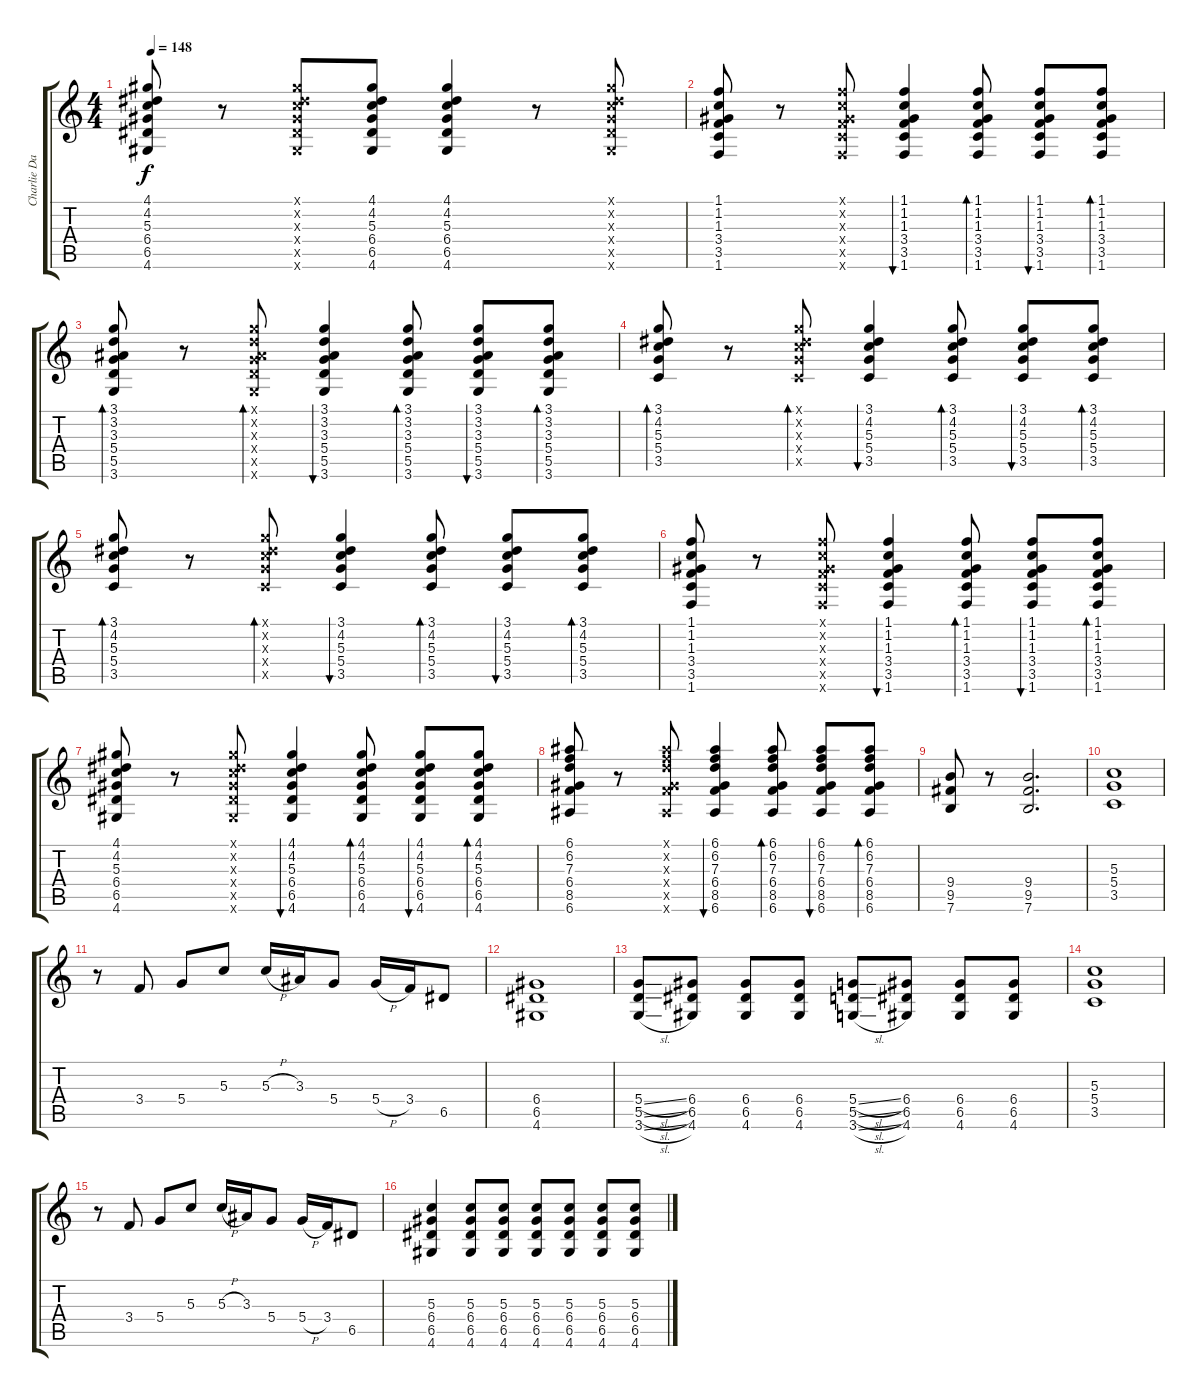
\track ("Charlie Daniels Guitar" "Charlie Da") {instrument overdrivenguitar}
\staff {score tabs}
\tuning (E4 B3 G3 D3 A2 E2) {hide}
\ts (4 4)
\tempo 148
\clef g2
\ks c
(4.1 4.2 5.3 6.4 6.5 4.6).8{dy f} r.8 (4.1{x} 4.2{x} 5.3{x} 6.4{x} 6.5{x} 4.6{x}).8 (4.1 4.2 5.3 6.4 6.5 4.6).8 (4.1 4.2 5.3 6.4 6.5 4.6).4 r.8 (4.1{x} 4.2{x} 5.3{x} 6.4{x} 6.5{x} 4.6{x}).8 |
(1.1 1.2 1.3 3.4 3.5 1.6).8 r.8 (1.1{x} 1.2{x} 1.3{x} 3.4{x} 3.5{x} 1.6{x}).8 (1.1 1.2 1.3 3.4 3.5 1.6).4{bu 60} (1.1 1.2 1.3 3.4 3.5 1.6).8{bd 60} (1.1 1.2 1.3 3.4 3.5 1.6).8{bu 60} (1.1 1.2 1.3 3.4 3.5 1.6).8{bd 60} |
(3.1 3.2 3.3 5.4 5.5 3.6).8{bd 60} r.8 (3.1{x} 3.2{x} 3.3{x} 5.4{x} 5.5{x} 3.6{x}).8{bd 60} (3.1 3.2 3.3 5.4 5.5 3.6).4{bu 60} (3.1 3.2 3.3 5.4 5.5 3.6).8{bd 60} (3.1 3.2 3.3 5.4 5.5 3.6).8{bu 60} (3.1 3.2 3.3 5.4 5.5 3.6).8{bd 60} |
(3.1 4.2 5.3 5.4 3.5).8{bd 60} r.8 (3.1{x} 4.2{x} 5.3{x} 5.4{x} 3.5{x}).8{bd 60} (3.1 4.2 5.3 5.4 3.5).4{bu 60} (3.1 4.2 5.3 5.4 3.5).8{bd 60} (3.1 4.2 5.3 5.4 3.5).8{bu 60} (3.1 4.2 5.3 5.4 3.5).8{bd 60} |
(3.1 4.2 5.3 5.4 3.5).8{bd 60} r.8 (3.1{x} 4.2{x} 5.3{x} 5.4{x} 3.5{x}).8{bd 60} (3.1 4.2 5.3 5.4 3.5).4{bu 60} (3.1 4.2 5.3 5.4 3.5).8{bd 60} (3.1 4.2 5.3 5.4 3.5).8{bu 60} (3.1 4.2 5.3 5.4 3.5).8{bd 60} |
(1.1 1.2 1.3 3.4 3.5 1.6).8 r.8 (1.1{x} 1.2{x} 1.3{x} 3.4{x} 3.5{x} 1.6{x}).8 (1.1 1.2 1.3 3.4 3.5 1.6).4{bu 60} (1.1 1.2 1.3 3.4 3.5 1.6).8{bd 60} (1.1 1.2 1.3 3.4 3.5 1.6).8{bu 60} (1.1 1.2 1.3 3.4 3.5 1.6).8{bd 60} |
(4.1 4.2 5.3 6.4 6.5 4.6).8 r.8 (4.1{x} 4.2{x} 5.3{x} 6.4{x} 6.5{x} 4.6{x}).8 (4.1 4.2 5.3 6.4 6.5 4.6).4{bu 60} (4.1 4.2 5.3 6.4 6.5 4.6).8{bd 60} (4.1 4.2 5.3 6.4 6.5 4.6).8{bu 60} (4.1 4.2 5.3 6.4 6.5 4.6).8{bd 60} |
(6.1 6.2 7.3 6.4 8.5 6.6).8 r.8 (6.1{x} 6.2{x} 7.3{x} 6.4{x} 8.5{x} 6.6{x}).8 (6.1 6.2 7.3 6.4 8.5 6.6).4{bu 60} (6.1 6.2 7.3 6.4 8.5 6.6).8{bd 60} (6.1 6.2 7.3 6.4 8.5 6.6).8{bu 60} (6.1 6.2 7.3 6.4 8.5 6.6).8{bd 60} |
(9.4 9.5 7.6).8{volume 12 balance 8 instrument overdrivenguitar} r.8 (9.4 9.5 7.6).2{d} |
(5.3 5.4 3.5).1{volume 12 balance 0} |
r.8 3.4.8 5.4.8 5.3.8 5.3{h}.16 3.3.16 5.4.8 5.4{h}.16 3.4.16 6.5.8 |
(6.4 6.5 4.6).1 |
(5.4{sl} 5.5{sl} 3.6{sl}).8 (6.4 6.5 4.6).8 (6.4 6.5 4.6).8 (6.4 6.5 4.6).8 (5.4{sl} 5.5{sl} 3.6{sl}).8 (6.4 6.5 4.6).8 (6.4 6.5 4.6).8 (6.4 6.5 4.6).8 |
(5.3 5.4 3.5).1 |
r.8 3.4.8 5.4.8 5.3.8 5.3{h}.16 3.3.16 5.4.8 5.4{h}.16 3.4.16 6.5.8 |
(5.3 6.4 6.5 4.6).4{volume 11 balance 8} (5.3 6.4 6.5 4.6).8 (5.3 6.4 6.5 4.6).8 (5.3 6.4 6.5 4.6).8 (5.3 6.4 6.5 4.6).8 (5.3 6.4 6.5 4.6).8 (5.3 6.4 6.5 4.6).8
